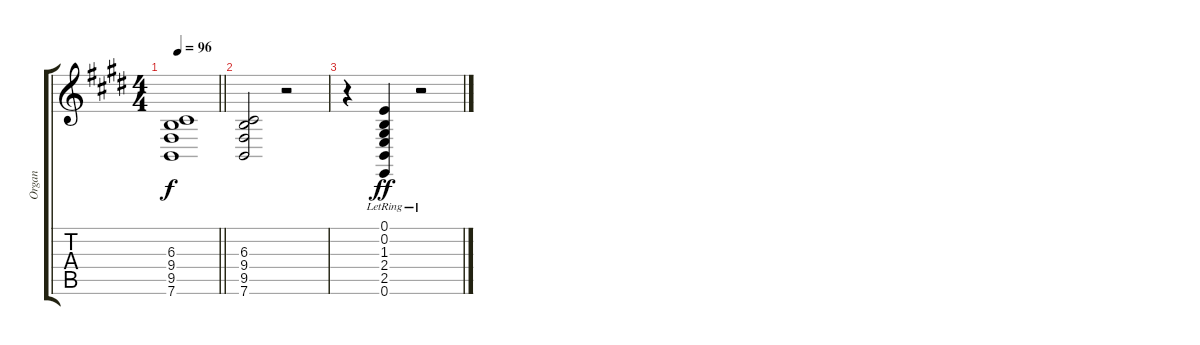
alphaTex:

\track ("Organ" "Organ") {instrument drawbarorgan}
\staff {score tabs}
\tuning (E4 B3 G3 D3 A2 E2) {hide}
\ts (4 4)
\tempo 96
\clef g2
\barLineRight lightlight
\ks c#minor
(6.3 9.4 9.5 7.6).1{dy f} |
(6.3 9.4 9.5 7.6).2 r.2 |
r.4 (0.1{lr} 0.2{lr} 1.3{lr} 2.4{lr} 2.5{lr} 0.6{lr}).4{dy ff} r.2
